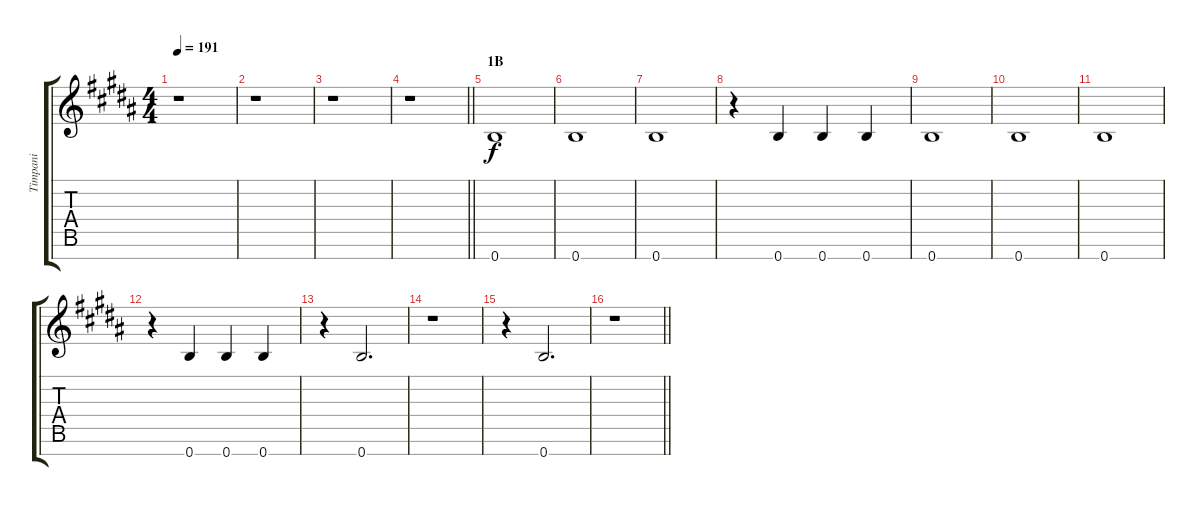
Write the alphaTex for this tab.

\track ("Timpani" "Timpani") {instrument timpani}
\staff {score tabs}
\tuning (E5 B4 G4 D4 A3 E3 B2) {hide}
\ts (4 4)
\tempo 191
\clef g2
\ks b
r.1{ot 8vb dy f} |
r.1{ot 8vb} |
r.1{ot 8vb} |
\barLineRight lightlight
r.1{ot 8vb} |
\section ("" "1B")
0.7.1{ot 8vb} |
0.7.1{ot 8vb} |
0.7.1{ot 8vb} |
r.4{ot 8vb} 0.7.4{ot 8vb} 0.7.4{ot 8vb} 0.7.4{ot 8vb} |
0.7.1{ot 8vb} |
0.7.1{ot 8vb} |
0.7.1{ot 8vb} |
r.4{ot 8vb} 0.7.4{ot 8vb} 0.7.4{ot 8vb} 0.7.4{ot 8vb} |
r.4{ot 8vb} 0.7.2{d ot 8vb} |
r.1{ot 8vb} |
r.4{ot 8vb} 0.7.2{d ot 8vb} |
\barLineRight lightlight
r.1{ot 8vb}
